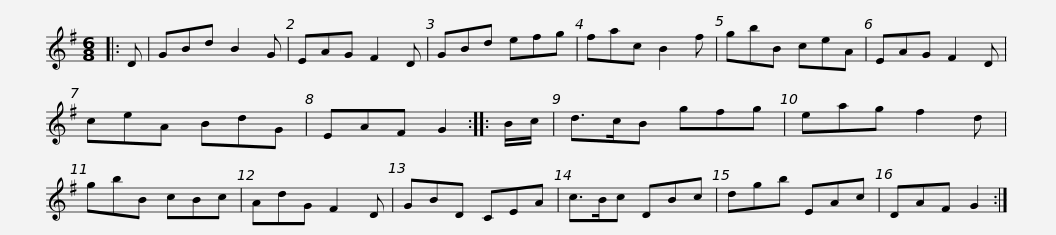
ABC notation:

X:1
L:1/8
M:6/8
I:linebreak $
K:G
V:1 treble
V:1
|: D | GBd B2 G | EAG F2 D | GBd efg | fac B2 f | %5
 gbB ceA | EAG F2 D | ceA BdG |$ EAF G2 :: B/c/ | %10
 d>cB gfg | eag f2 d | gbB cBc | AdG F2 D | GBD CEA | %15
 c>Bc DBc |$ dgb EAc | DAF G2 :| %18
